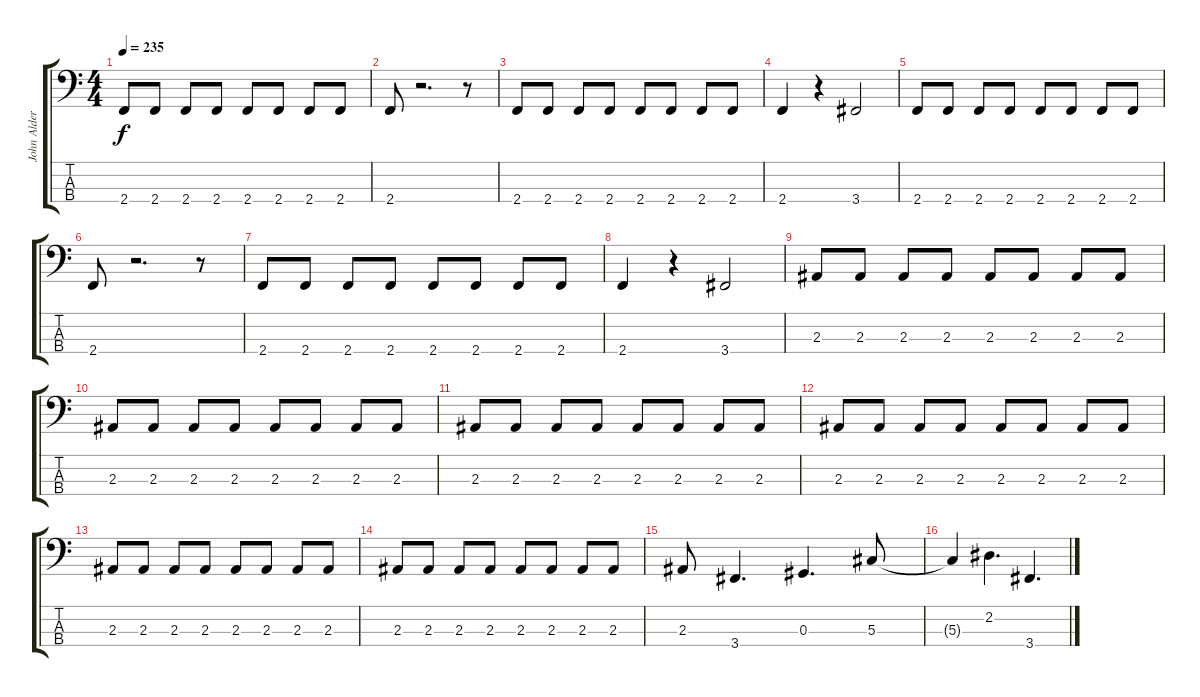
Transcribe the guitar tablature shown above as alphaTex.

\track ("John Alderete" "John Alder") {instrument electricbassfinger}
\staff {score tabs}
\tuning (Gb2 Db2 Ab1 Eb1) {hide}
\ts (4 4)
\tempo 235
\clef f4
\ks c
2.4.8{dy f} 2.4.8 2.4.8 2.4.8 2.4.8 2.4.8 2.4.8 2.4.8 |
2.4.8 r.2{d} r.8 |
2.4.8 2.4.8 2.4.8 2.4.8 2.4.8 2.4.8 2.4.8 2.4.8 |
2.4.4 r.4 3.4.2 |
2.4.8 2.4.8 2.4.8 2.4.8 2.4.8 2.4.8 2.4.8 2.4.8 |
2.4.8 r.2{d} r.8 |
2.4.8 2.4.8 2.4.8 2.4.8 2.4.8 2.4.8 2.4.8 2.4.8 |
2.4.4 r.4 3.4.2 |
2.3.8 2.3.8 2.3.8 2.3.8 2.3.8 2.3.8 2.3.8 2.3.8 |
2.3.8 2.3.8 2.3.8 2.3.8 2.3.8 2.3.8 2.3.8 2.3.8 |
2.3.8 2.3.8 2.3.8 2.3.8 2.3.8 2.3.8 2.3.8 2.3.8 |
2.3.8 2.3.8 2.3.8 2.3.8 2.3.8 2.3.8 2.3.8 2.3.8 |
2.3.8 2.3.8 2.3.8 2.3.8 2.3.8 2.3.8 2.3.8 2.3.8 |
2.3.8 2.3.8 2.3.8 2.3.8 2.3.8 2.3.8 2.3.8 2.3.8 |
2.3.8 3.4.4{d} 0.3.4{d} 5.3.8 |
5.3{t}.4 2.2.4{d} 3.4.4{d}
